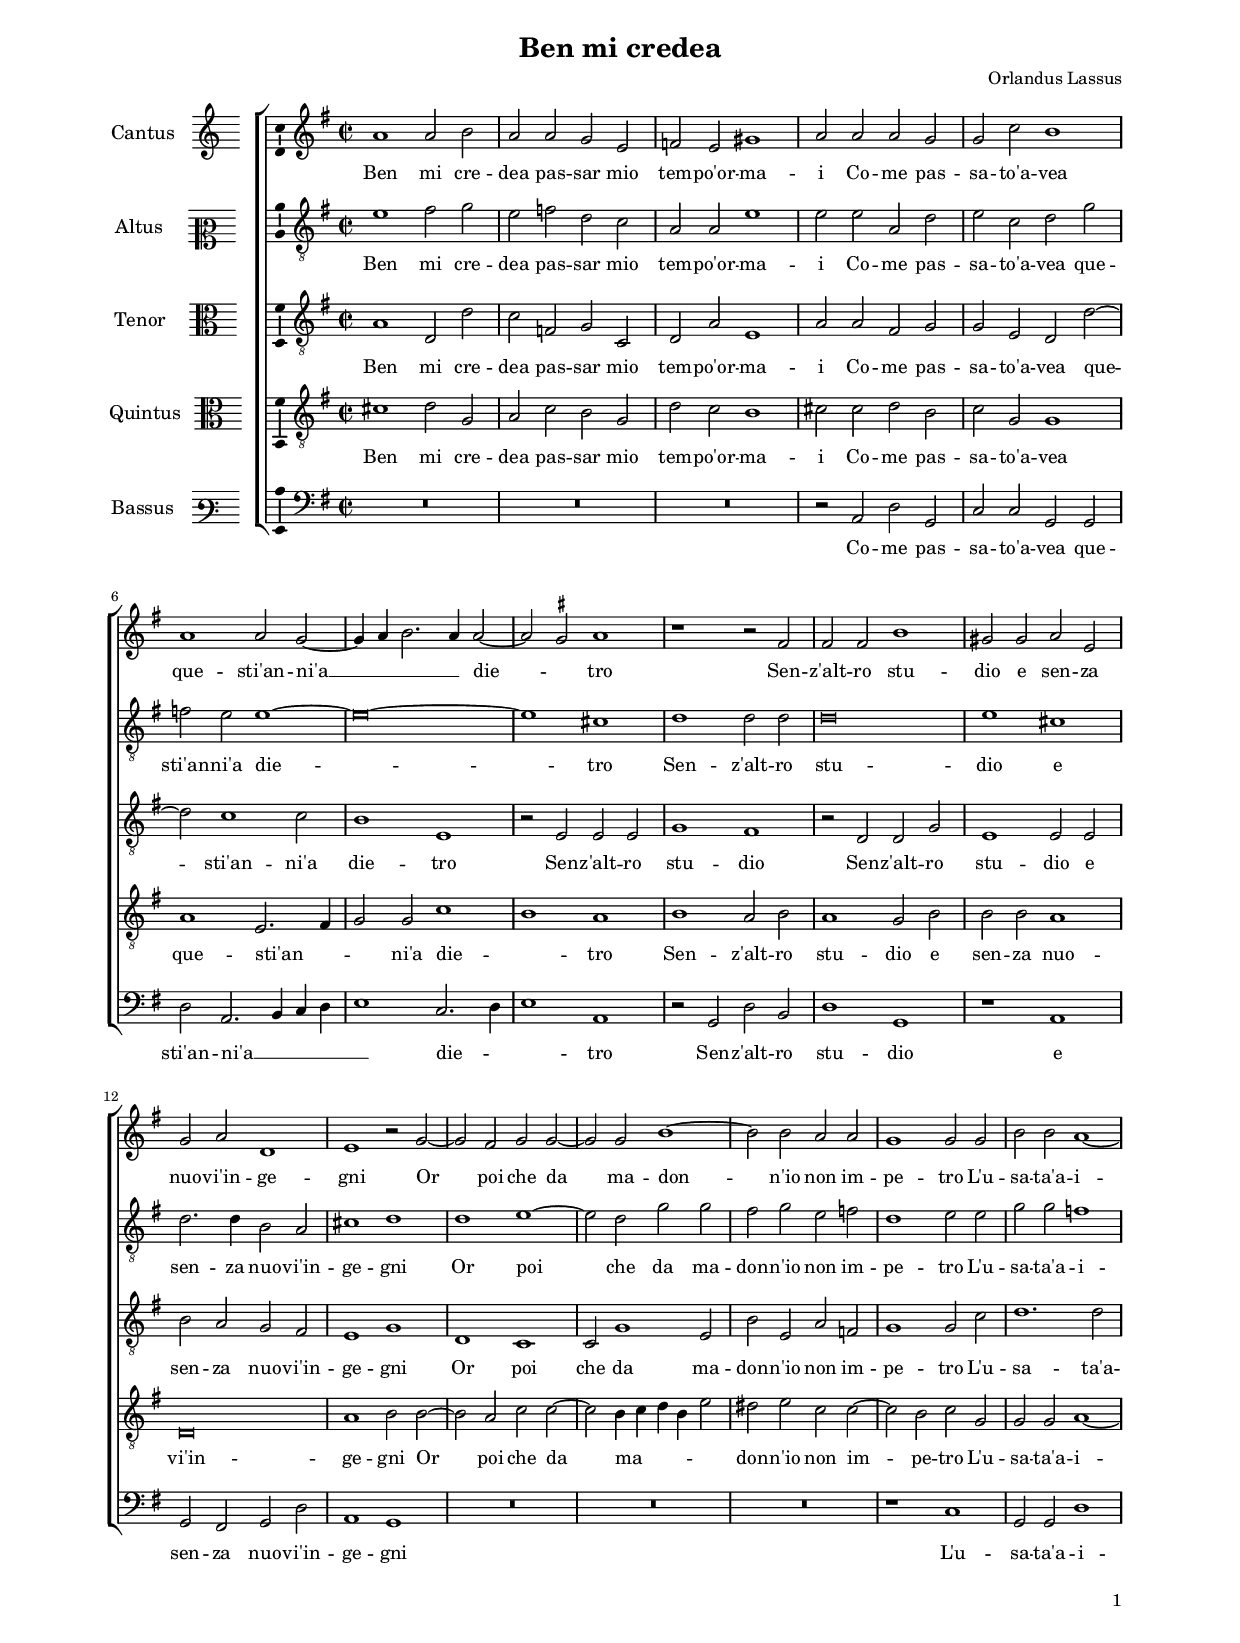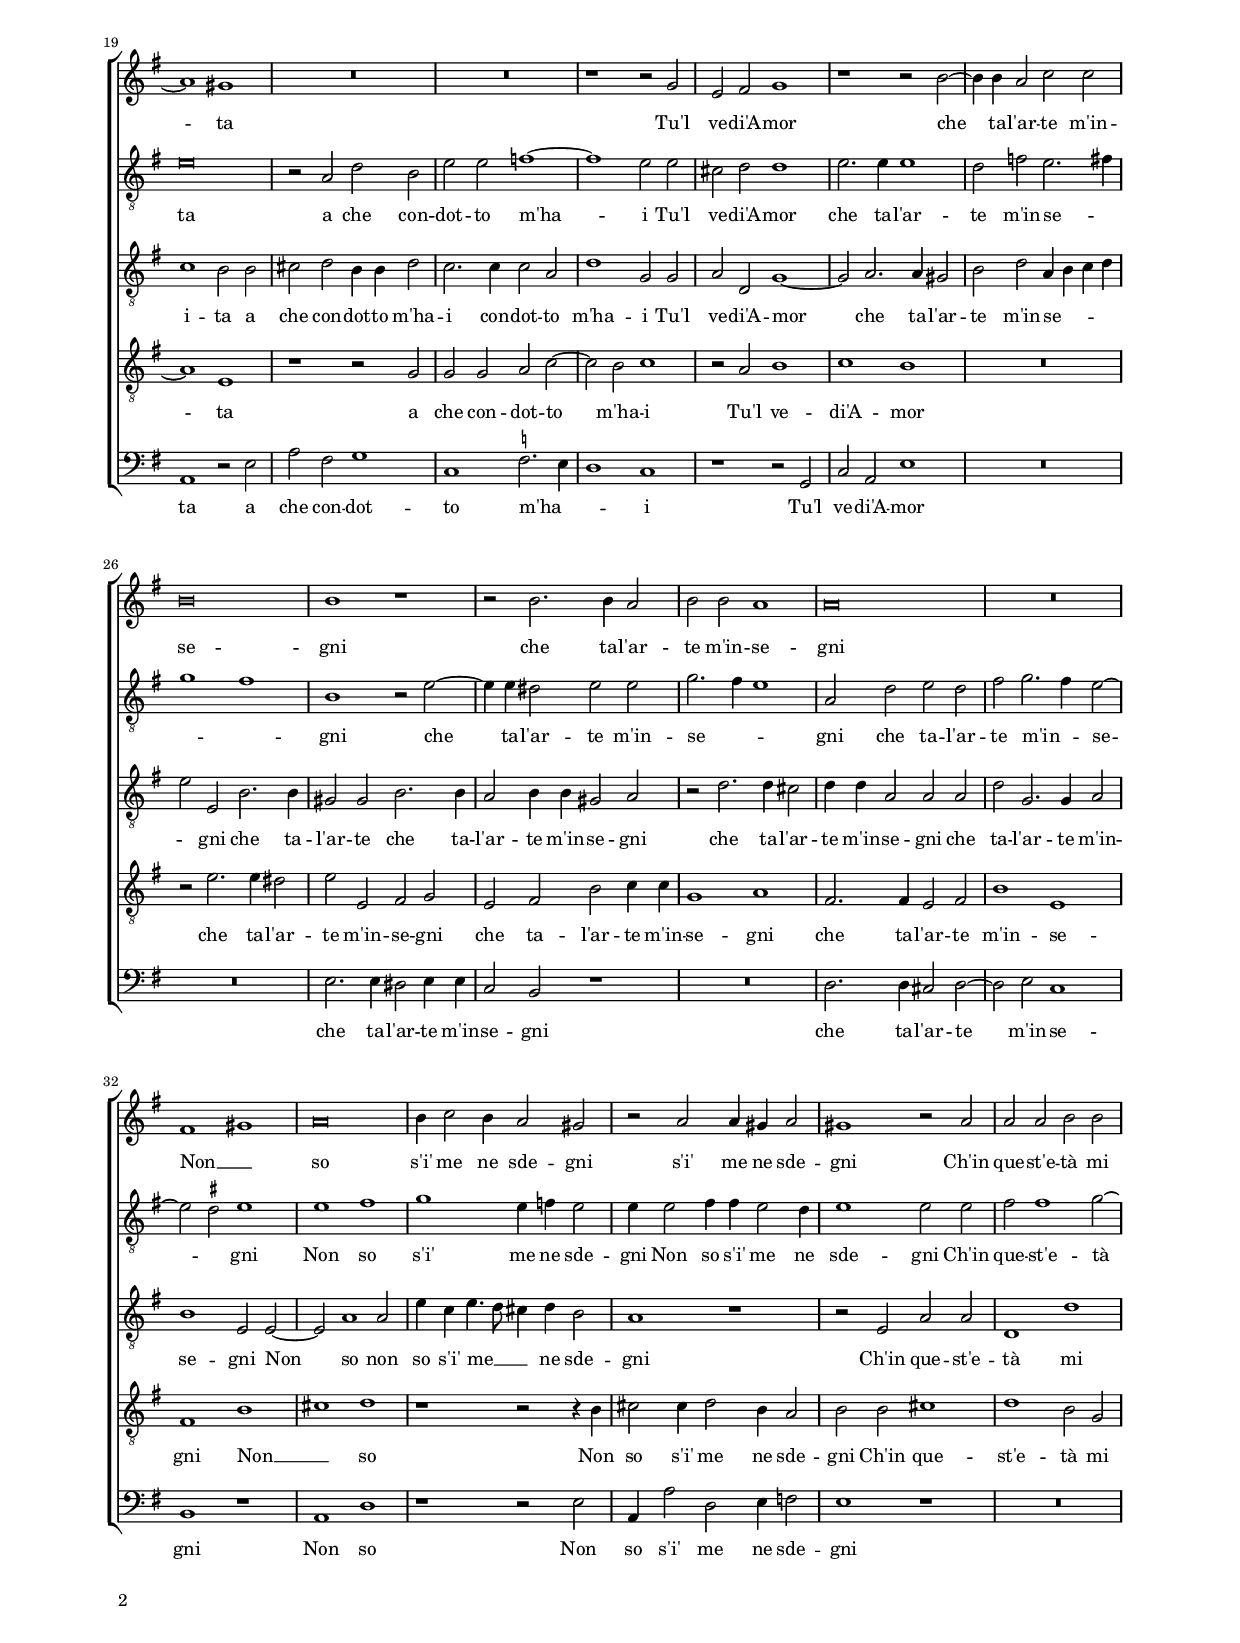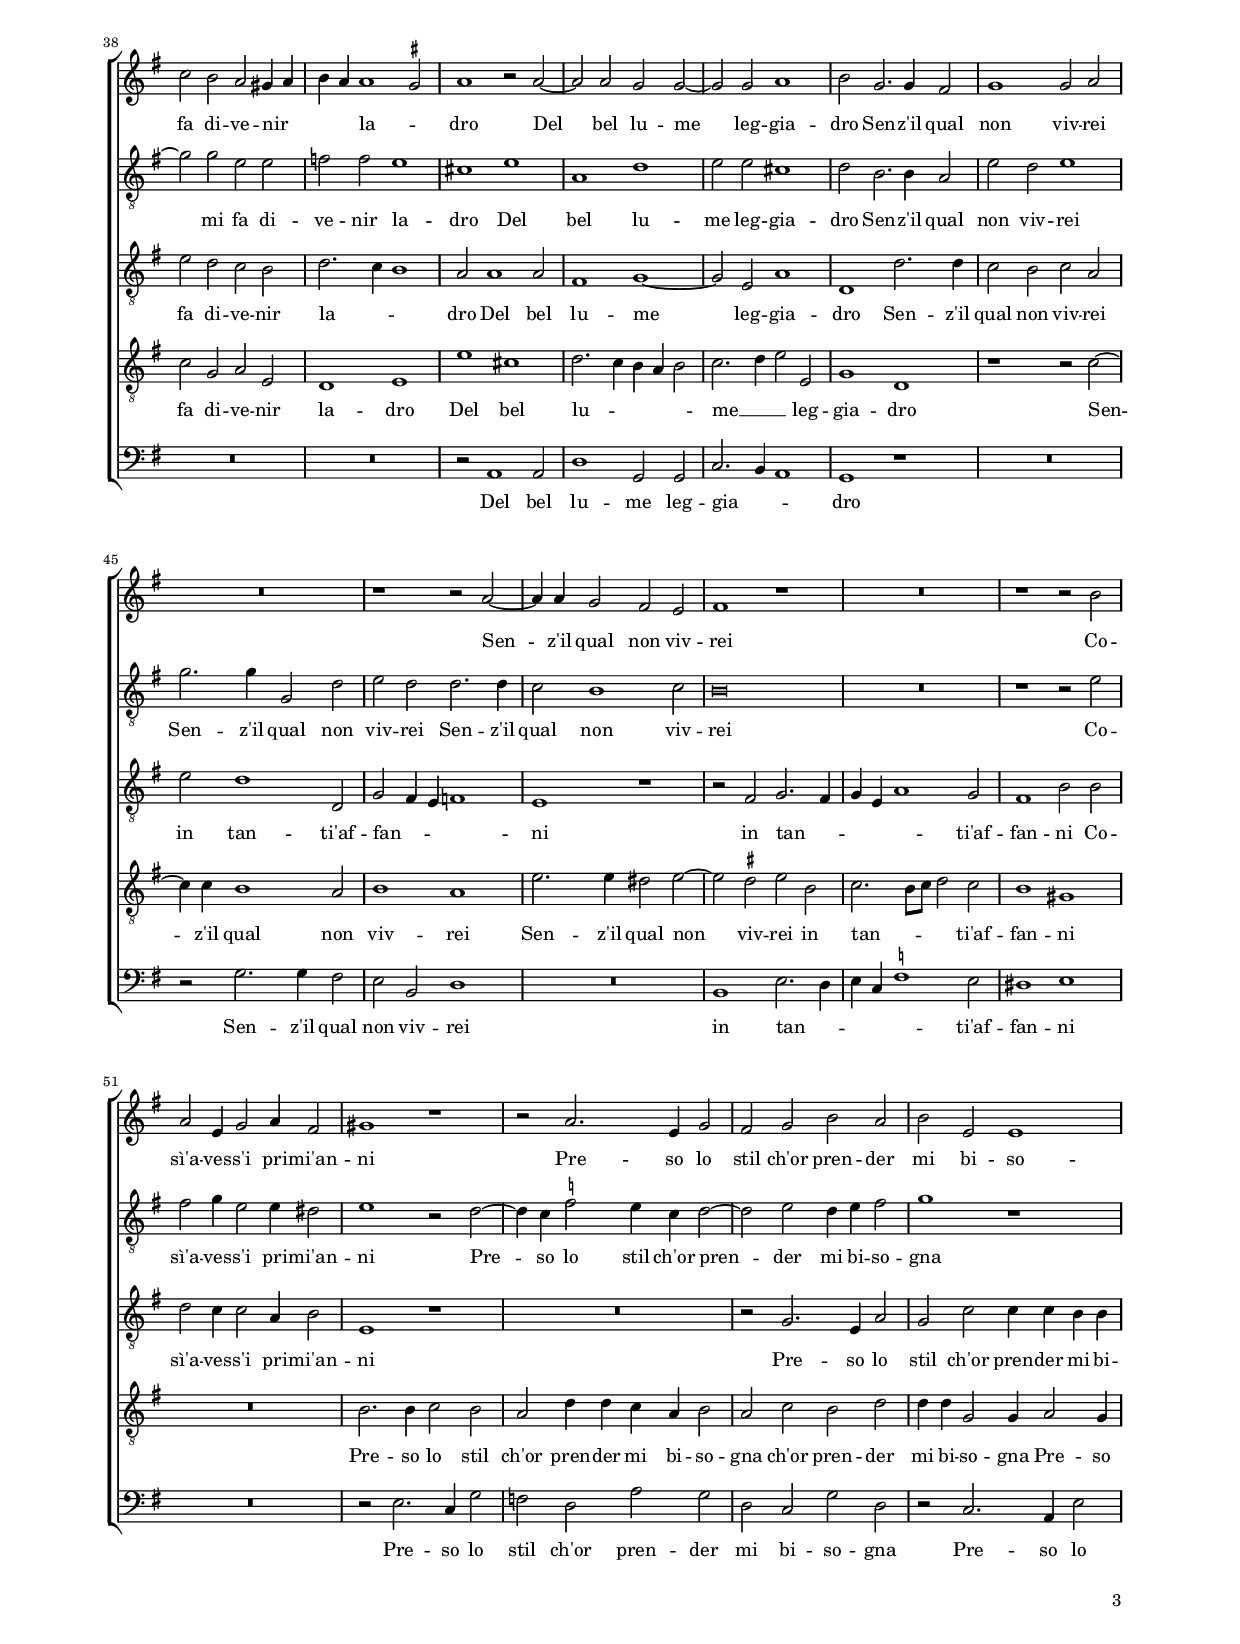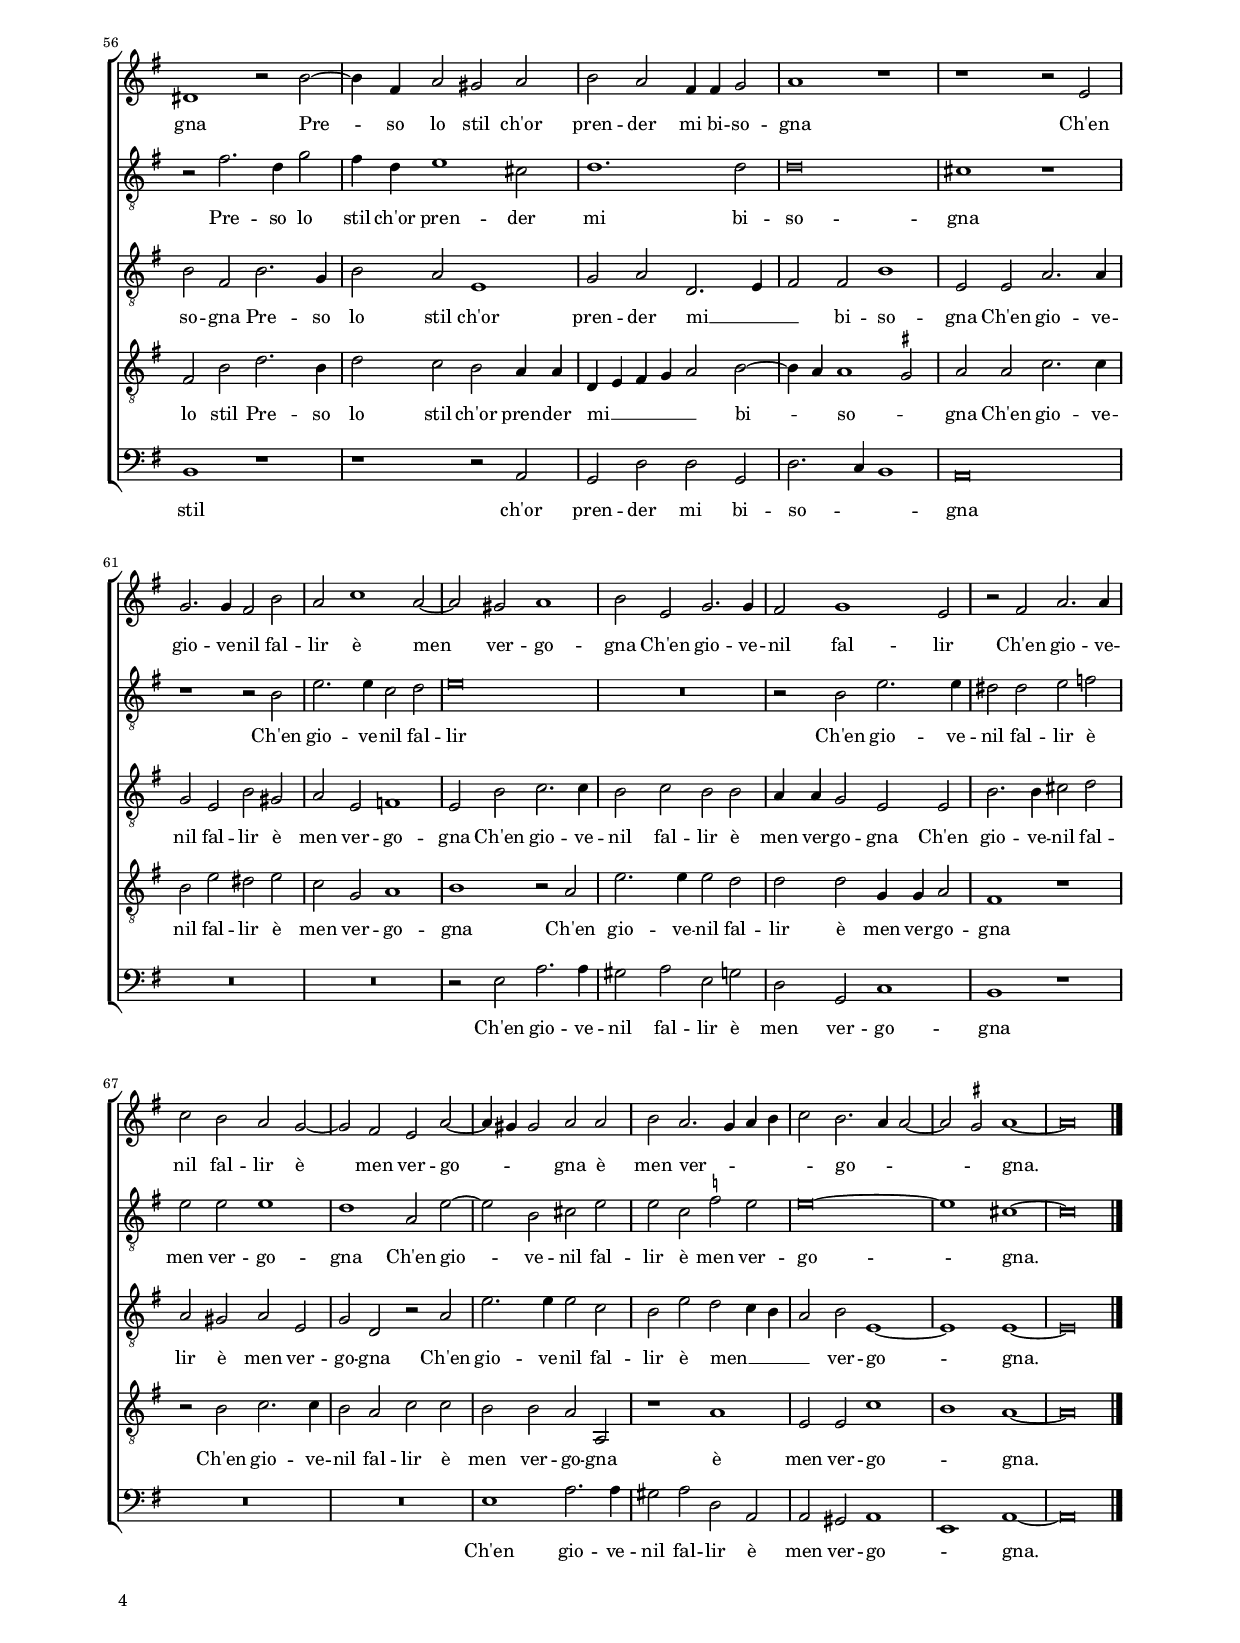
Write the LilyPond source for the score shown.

\header
{
  title="Ben mi credea"
  composer="Orlandus Lassus"
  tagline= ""
}

\version "2.24.1"
\language deutsch
#(set-global-staff-size 15)
% #(set-default-paper-size "letter")
#(ly:set-option 'point-and-click #f)

	
\paper
	{
	top-margin = 1.8 \cm
	bottom-margin = 1.2 \cm
	left-margin = 2 \cm
	right-margin = 2 \cm
	ragged-bottom = ##f
	ragged-last-bottom = ##f
	print-page-number = ##f
	system-system-spacing = #'((basic-distance . 16) (minimum-distance . 14) (padding . 5) (strechability . 150))
	oddFooterMarkup=\markup   \fill-line { "" \fromproperty #'page:page-number-string }
	evenFooterMarkup=\markup  \fill-line { \fromproperty #'page:page-number-string "" }
	last-bottom-spacing = #'((basic-distance . 12) (minimum-distance . 7) (padding . 4))
%	systems-per-page = 3
%	min-systems-per-page = 3
	markup-system-spacing.basic-distance = #12
	}

	
global = {
	\key c \major
	\time 2/2 \set Score.measureLength = #(ly:make-moment 2/1)
	\skip 1*146 \bar "|."
	}

	ficta = { \once \set suggestAccidentals = ##t }
	
	forget = #(define-music-function (music) (ly:music?) #{
		\accidentalStyle forget
		$music
		\accidentalStyle default
		#})
	
	m = \melisma
	me = \melismaEnd



incipitcantus = \markup { \score {
	{
	\set Staff.instrumentName = \markup { \fontsize #1 "Cantus" }
	\key c \major
	\clef violin
	s4 \bar ""
	}
	\layout  {
	raggedright = ##t
	indent = 1.6 \cm
	line-width = 2.4\cm
	\context { \Staff \remove Time_signature_engraver }
	\override Staff.Clef.Y-extent = #'(0 . 0)
	}} \hspace #1 }
	
      
incipitaltus = \markup { \score {
	{
	\set Staff.instrumentName = \markup { \fontsize #1 "Altus" }
	\key c \major
	\clef mezzosoprano
	s4 \bar ""
	}
	\layout  {
	raggedright = ##t
	indent = 1.6 \cm
	line-width = 2.4\cm
	\context { \Staff \remove Time_signature_engraver }
	\override Staff.Clef.Y-extent = #'(0 . 0)
	}} \hspace #1 }


incipittenor = \markup { \score {
	{
	\set Staff.instrumentName = \markup { \fontsize #1 "Tenor" }
	\key c \major
	\clef alto
	s4 \bar ""
	}
	\layout  {
	raggedright = ##t
	indent = 1.6 \cm
	line-width = 2.4\cm
	\context { \Staff \remove Time_signature_engraver }
	\override Staff.Clef.Y-extent = #'(0 . 0)
	}} \hspace #1 }
      
      
incipitquintus = \markup { \score {
	{
	\set Staff.instrumentName = \markup { \fontsize #1 "Quintus" }
	\key c \major
	\clef alto
	s4 \bar ""
	}
	\layout  {
	raggedright = ##t
	indent = 1.6 \cm
	line-width = 2.4\cm
	\context { \Staff \remove Time_signature_engraver }
	\override Staff.Clef.Y-extent = #'(0 . 0)
	}} \hspace #1 }
      
      
incipitbassus = \markup { \score {
	{
	\set Staff.instrumentName = \markup { \fontsize #1 "Bassus" }
	\key c \major
	\clef varbaritone
	s4 \bar ""
	}
	\layout  {
	raggedright = ##t
	indent = 1.6 \cm
	line-width = 2.4\cm
	\context { \Staff \remove Time_signature_engraver }
	\override Staff.Clef.Y-extent = #'(0 . 0)
	}} \hspace #1 }


cantus =  \relative c''
	{
	d1 d2 e
	d2 d c a
	b2 a cis1
	d2 d d c
%5
	c2 f e1 |
	d1 d2 c~
	c4 \m d e2. d4 \me d2~
	d2 \m \ficta cis \me d1
	r1 r2 h
%10
	h2 h e1 |
	cis2 cis d a
	c2 d g,1
	a1 r2 c~
	c2 h c c~
%15
	c2 c e1~ |
	e2 e d d
	c1 c2 c
	e2 e d1~
	d1 cis
%20
	R\breve |
	R\breve
	r1 r2 c
	a2 h c1
	r1 r2 e~
%25
	e4 e d2 f f |
	e\breve
	e1 r
	r2 e2. e4 d2
	e2 e d1
%30
	d\breve |
	R\breve
	h1 \m cis \me
	d\breve
	e4 f2 e4 d2 cis
%35
	r2 d d4 cis d2 |
	cis1 r2 d
	d2 d e e
	f2 e d cis4 \m d
	e4 d \me d1 \m \ficta cis2 \me
%40
	d1 r2 d~ |
	d2 d c c~
	c2 c d1
	e2 c2. c4 h2
	c1 c2 d
%45
	R\breve |
	r1 r2 d~
	d4 d c2 h a
	h1 r
	R\breve
%50
	r1 r2 e |
	d2 a4 c2 d4 h2
	cis1 r
	r2 d2. a4 c2
	h2 c e d
%55
	e2 a, a1 |
	gis1 r2 e'~
	e4 h d2 cis2 d
	e2 d h4 h c2
	d1 r
%60
	r1 r2 a |
	c2. c4 h2 e
	d2 f1 d2~
	d2 cis d1
	e2 a, c2. c4
%65
	h2 c1 a2 |
	r2 h d2. d4
	f2 e d c~
	c2 h a d~
	d4 \m cis cis2 \me d d
%70
	e2 d2. \m c4 d e |
	f2 \me e2. \m d4 d2~
	d2 \ficta cis \me d1~
	d\breve |
	}


altus =  \relative c'
	{
	a'1 h2 c
	a2 b g f
	d2 d a'1
	a2 a d, g
%5
	a2 f g c |
	b2 a a1~
	a\breve~
	a1 fis
	g1 g2 g
%10
	g\breve |
	a1 fis
	g2. g4 e2 d
	fis1 g
	g1 a~
%15
	a2 g c c |
	h2 c a b
	g1 a2 a
	c2 c b1
	a\breve
%20
	r2 d, g e |
	a2 a b1~
	b1 a2 a
	fis2 g g1
	a2. a4 a1
%25
	g2 b a2. \m h4
	c1 h \me
	e,1 r2 a~
	a4 a gis2 a a
	c2. \m h4 a1 \me
%30
	d,2 g a g |
	h2 c2. \m h4 \me a2~
	a2 \m \ficta gis \me a1
	a1 h
	c1 a4 b a2
%35
	a4 a2 h4 h a2 g4 |
	a1 a2 a
	h2 h1 c2~
	c2 c a a
	b2 b a1
%40
	fis1 a |
	d,1 g
	a2 a fis1
	g2 e2. e4 d2
	a'2 g a1
%45
	c2. c4 c,2 g' |
	a2 g g2. g4
	f2 e1 f2
	e\breve
	R\breve
%50
	r1 r2 a |
	h2 c4 a2 a4 gis2
	a1 r2 g~
	g4 f \ficta b2 a4 f g2~
	g2 a g4 a h2
%55
	c1 r |
	r2 h2. g4 c2
	h4 g a1 fis2
	g1. g2
	g\breve
%60
	fis1 r |
	r1 r2 e
	a2. a4 f2 g
	a\breve
	R\breve
%65
	r2 e a2. a4 |
	gis2 gis a b
	a2 a a1
	g1 d2 a'~
	a2 e fis a
%70
	a2 f \ficta b a |
	a\breve~
	a1 fis~
	fis\breve |
	}


tenor =  \relative c'
	{
	d1 g,2 g'
	f2 b, c f,
	g2 d' a1
	d2 d h c
%5
	c2 a g g'~ |
	g2 f1 f2
	e1 a,
	r2 a a a
	c1 h
%10
	r2 g g c |
	a1 a2 a
	e'2 d c h
	a1 c
	g1 f1
%15
	f2 c'1 a2 |
	e'2 a, d b
	c1 c2 f
	g1. g2
	f1 e2 e
%20
	fis2 g e4 e g2 |
	f2. f4 f2 d
	g1 c,2 c
	d2 g, c1~
	c2 d2. d4 cis2
%25
	e2 g d4 \m e f g |
	a2 \me a, e'2. e4
	cis2 cis e2. e4
	d2 e4 e cis2 d
	r2 g2. g4 fis2
%30
	g4 g d2 d d |
	g2 c,2. c4 d2
	e1 a,2 a~
	a2 d1 d2
	a'4 f a4. \m g8 fis4 \me g e2
%35
	d1 r |
	r2 a d d
	g,1 g'
	a2 g f e
	g2. \m f4 e1 \me
%40
	d2 d1 d2 |
	h1 c~
	c2 a d1
	g,1 g'2. g4
	f2 e f d
%45
	a'2 g1 g,2 |
	c2 \m h4 a b1 \me
	a1 r
	r2 h c2. \m h4
	c4 a d1 \me c2
%50
	h1 e2 e |
	g2 f4 f2 d4 e2
	a,1 r
	R\breve
	r2 c2. a4 d2
%55
	c2 f f4 f e e |
	e2 h e2. c4
	e2 d a1
	c2 d g,2. \m a4
	h2 \me h e1
%60
	a,2 a d2. d4 |
	c2 a e' cis
	d2 a b1
	a2 e' f2. f4
	e2 f e e
%65
	d4 d c2 a a |
	e'2. e4 fis2 g
	d2 cis d a
	c2 g r d'
	a'2. a4 a2 f
%70
	e2 a g \m f4 e |
	d2 \me e a,1~
	a1 a~
	a\breve |
	}

	
quintus  =  \relative c'
	{
	fis1 g2 c,
	d2 f e c
	g'2 f e1
	fis2 fis g e
%5
	f2 c c1 |
	d1 a2. \m h4
	c2 \me c f1 \m
	e1 \me d
	e1 d2 e
%10
	d1 c2 e |
	e2 e d1
	g,\breve
	d'1 e2 e~
	e2 d f f~
%15
	f2 e4 \m f g e a2 \me |
	gis2 a f f~
	f2 e f c
	c2 c d1~
	d1 a
%20
	r1 r2 c |
	c2 c d f~
	f2 e f1
	r2 d e1
	f1 e
%25
	R\breve |
	r2 a2. a4 gis2
	a2 a, h c
	a2 h e f4 f
	c1 d
%30
	h2. h4 a2 h |
	e1 a,
	h1 e \m
	fis1 \me g
	r1 r2 r4 e
%35
	fis2 fis4 g2 e4 d2 |
	e2 e fis1
	g1 e2 c
	f2 c d a
	g1 a
%40
	a'1 fis |
	g2. \m f4 e d e2 \me
	f2. \m g4 a2 \me a,
	c1 g
	r1 r2 f'~
%45
	f4 f e1 d2 |
	e1 d
	a'2. a4 gis2 a~
	a2 \ficta gis a e
	f2. \m e8 f g2 \me f
%50
	e1 cis |
	R\breve
	e2. e4 f2 e
	d2 g4 g f d e2
	d2 f e g
%55
	g4 g c,2 c4 d2 c4 |
	h2 e g2. e4
	g2 f e d4 d
	g,4 \m a h c d2 \me e~
	e4 \m d \me d1 \m \ficta cis2 \me
%60
	d2 d f2. f4 |
	e2 a gis a
	f2 c d1
	e1 r2 d
	a'2. a4 a2 g
%65
	g2 g c,4 c d2 |
	h1 r
	r2 e f2. f4
	e2 d f f
	e2 e d d,
%70
	r1 d' |
	a2 a f'1 \m
	e1 \me d~
	d\breve |
	}


bassus  =  \relative c
	{
	R\breve
	R\breve
	R\breve
	r2 d g c,
%5
	f2 f c c |
	g'2 d2. \m e4 f g
	a1 \me f2. \m g4
	a1 \me d,
	r2 c g' e
%10
	g1 c, |
	r1 d
	c2 h c g'
	d1 c
	R\breve
%15
	R\breve |
	R\breve
	r1 f
	c2 c g'1
	d1 r2 a'
%20
	d2 h c1 |
	f,1 \ficta b2. \m a4
	g1 \me f
	r1 r2 c
	f2 d a'1
%25
	R\breve |
	R\breve
	a2. a4 gis2 a4 a
	f2 e r1
	R\breve
%30
	g2. g4 fis2 g~ |
	g2 a f1
	e1 r
	d1 g
	r1 r2 a
%35
	d,4 d'2 g,2 a4 b2 |
	a1 r
	R\breve
	R\breve
	R\breve
%40
	r2 d,1 d2 |
	g1 c,2 c
	f2. \m e4 d1 \me
	c1 r
	R\breve
%45
	r2 c'2. c4 h2 |
	a2 e g1
	R\breve
	e1 a2. \m g4
	a4 f \ficta b1 \me a2
%50
	gis1 a |
	R\breve
	r2 a2. f4 c'2
	b2 g d' c
	g2 f c' g
%55
	r2 f2. d4 a'2 |
	e1 r
	r1 r2 d
	c2 g' g c,
	g'2. \m f4 e1 \me
%60
	d\breve |
	R\breve
	R\breve
	r2 a' d2. d4
	cis2 d a c
%65
	g2 c, f1 |
	e1 r
	R\breve
	R\breve
	a1 d2. d4
%70
	cis2 d g, d |
	d2 cis d1 \m
	a1 \me d~
	d\breve |
	}

lyricscantus = \lyricmode {
	Ben mi cre -- dea pas -- sar mio tem -- po'or -- ma -- i
	Co -- me pas -- sa -- to'a -- vea que -- sti'an -- ni'a __ die -- tro
	Sen -- z'alt -- ro stu -- dio e sen -- za nuo -- vi'in -- ge -- gni
	Or poi che da ma -- don -- n'io non im -- pe -- tro
	L'u -- sa -- ta'a -- i -- ta
	Tu'l ve -- di'A -- mor che ta -- l'ar -- te m'in -- se -- gni
	che ta -- l'ar -- te m'in -- se -- gni
	Non __ so s'i' me ne sde -- gni
	s'i' me ne sde -- gni
	Ch'in que -- st'e -- tà mi fa di -- ve -- nir la -- dro
	Del bel lu -- me leg -- gia -- dro
	Sen -- z'il qual non viv -- rei
	Sen -- z'il qual non viv -- rei
	Co -- sì'a -- ves -- s'i pri -- mi'an -- ni
	Pre -- so lo stil ch'or pren -- der mi bi -- so -- gna
	Pre -- so lo stil ch'or pren -- der mi bi -- so -- gna
	Ch'en gio -- ve -- nil fal -- lir è men ver -- go -- gna
	Ch'en gio -- ve -- nil fal -- lir
	Ch'en gio -- ve -- nil fal -- lir è men ver -- go -- gna
	è men ver -- go -- gna.
	}


lyricsaltus = \lyricmode {
	Ben mi cre -- dea pas -- sar mio tem -- po'or -- ma -- i
	Co -- me pas -- sa -- to'a -- vea que -- sti'an -- ni'a die -- tro
	Sen -- z'alt -- ro stu -- dio e sen -- za nuo -- vi'in -- ge -- gni
	Or poi che da ma -- don -- n'io non im -- pe -- tro
	L'u -- sa -- ta'a -- i -- ta a che con -- dot -- to m'ha -- i
	Tu'l ve -- di'A -- mor che ta -- l'ar -- te m'in -- se -- gni
	che ta -- l'ar -- te m'in -- se -- gni
	che ta -- l'ar -- te m'in -- se -- gni
	Non so s'i' me ne sde -- gni
	Non so s'i' me ne sde -- gni
	Ch'in que -- st'e -- tà mi fa di -- ve -- nir la -- dro
	Del bel lu -- me leg -- gia -- dro
	Sen -- z'il qual non viv -- rei
	Sen -- z'il qual non viv -- rei
	Sen -- z'il qual non viv -- rei
	Co -- sì'a -- ves -- s'i pri -- mi'an -- ni
	Pre -- so lo stil ch'or pren -- der mi bi -- so -- gna
	Pre -- so lo stil ch'or pren -- der mi bi -- so -- gna
	Ch'en gio -- ve -- nil fal -- lir
	Ch'en gio -- ve -- nil fal -- lir è men ver -- go -- gna
	Ch'en gio -- ve -- nil fal -- lir è men ver -- go -- gna.
	}


lyricstenor = \lyricmode {
	Ben mi cre -- dea pas -- sar mio tem -- po'or -- ma -- i
	Co -- me pas -- sa -- to'a -- vea que -- sti'an -- ni'a die -- tro
	Sen -- z'alt -- ro stu -- dio
	Sen -- z'alt -- ro stu -- dio e sen -- za nuo -- vi'in -- ge -- gni
	Or poi che da ma -- don -- n'io non im -- pe -- tro
	L'u -- sa -- ta'a -- i -- ta a che con -- dot -- to m'ha -- i
	con -- dot -- to m'ha -- i
	Tu'l ve -- di'A -- mor che ta -- l'ar -- te m'in -- se -- gni
	che ta -- l'ar -- te
	che ta -- l'ar -- te m'in -- se -- gni
	che ta -- l'ar -- te m'in -- se -- gni
	che ta -- l'ar -- te m'in -- se -- gni
	Non so 
	non so s'i' me __ ne sde -- gni
	Ch'in que -- st'e -- tà mi fa di -- ve -- nir la -- dro
	Del bel lu -- me leg -- gia -- dro
	Sen -- z'il qual non viv -- rei in tan -- ti'af -- fan -- ni
	in tan -- ti'af -- fan -- ni
	Co -- sì'a -- ves -- s'i pri -- mi'an -- ni
	Pre -- so lo stil ch'or pren -- der mi bi -- so -- gna
	Pre -- so lo stil ch'or pren -- der mi __ bi -- so -- gna
	Ch'en gio -- ve -- nil fal -- lir è men ver -- go -- gna
	Ch'en gio -- ve -- nil fal -- lir è men ver -- go -- gna
	Ch'en gio -- ve -- nil fal -- lir è men ver -- go -- gna
	Ch'en gio -- ve -- nil fal -- lir è men __ ver -- go -- gna.
	}


lyricsquintus = \lyricmode {
	Ben mi cre -- dea pas -- sar mio tem -- po'or -- ma -- i
	Co -- me pas -- sa -- to'a -- vea que -- sti'an -- ni'a die -- tro
	Sen -- z'alt -- ro stu -- dio e sen -- za nuo -- vi'in -- ge -- gni
	Or poi che da ma -- don -- n'io non im -- pe -- tro
	L'u -- sa -- ta'a -- i -- ta a che con -- dot -- to m'ha -- i
	Tu'l ve -- di'A -- mor che ta -- l'ar -- te m'in -- se -- gni
	che ta -- l'ar -- te m'in -- se -- gni
	che ta -- l'ar -- te m'in -- se -- gni
	Non __ so 
	Non so s'i' me ne sde -- gni
	Ch'in que -- st'e -- tà mi fa di -- ve -- nir la -- dro
	Del bel lu -- me __ leg -- gia -- dro
	Sen -- z'il qual non viv -- rei
	Sen -- z'il qual non viv -- rei in tan -- ti'af -- fan -- ni
	Pre -- so lo stil ch'or pren -- der mi bi -- so -- gna
	ch'or pren -- der mi bi -- so -- gna
	Pre -- so lo stil
	Pre -- so lo stil ch'or pren -- der mi __ bi -- so -- gna
	Ch'en gio -- ve -- nil fal -- lir è men ver -- go -- gna
	Ch'en gio -- ve -- nil fal -- lir è men ver -- go -- gna
	Ch'en gio -- ve -- nil fal -- lir è men ver -- go -- gna
	è men ver -- go -- gna.
	}


lyricsbassus = \lyricmode {
	Co -- me pas -- sa -- to'a -- vea que -- sti'an -- ni'a __ die -- tro
	Sen -- z'alt -- ro stu -- dio e sen -- za nuo -- vi'in -- ge -- gni
	L'u -- sa -- ta'a -- i -- ta a che con -- dot -- to m'ha -- i
	Tu'l ve -- di'A -- mor che ta -- l'ar -- te m'in -- se -- gni
	che ta -- l'ar -- te m'in -- se -- gni
	Non so 
	Non so s'i' me ne sde -- gni
	Del bel lu -- me leg -- gia -- dro
	Sen -- z'il qual non viv -- rei in tan -- ti'af -- fan -- ni
	Pre -- so lo stil ch'or pren -- der mi bi -- so -- gna
	Pre -- so lo stil ch'or pren -- der mi bi -- so -- gna
	Ch'en gio -- ve -- nil fal -- lir è men ver -- go -- gna
	Ch'en gio -- ve -- nil fal -- lir è men ver -- go -- gna.
	}


\score
{  
	\transpose c g, {
	\new ChoirStaff \with { \override StaffGrouper.staff-staff-spacing.basic-distance = #12 }
	<<

	\new Staff << \global
	\new Voice="v1" {
		\set Staff.instrumentName=\incipitcantus
%		\set Staff.instrumentName= "S"
		\set Staff.midiInstrument = "reed organ"
		\clef violin
		\cantus }
	\new Lyrics \lyricsto "v1" {\lyricscantus }
	>>


	\new Staff << \global
	\new Voice="v2" {
		\set Staff.instrumentName=\incipitaltus
%		\set Staff.instrumentName= "A"
		\set Staff.midiInstrument = "reed organ"
		\clef "G_8" % violin 
		\altus}
	\new Lyrics \lyricsto "v2" {\lyricsaltus }
	>>


	\new Staff << \global
	\new Voice="v3" {
		\set Staff.instrumentName=\incipittenor
%		\set Staff.instrumentName= "T"
		\set Staff.midiInstrument = "reed organ"
		\clef "G_8"
		\tenor }
	\new Lyrics \lyricsto "v3" {\lyricstenor }
	>>


	\new Staff << \global
	\new Voice="v5" {
		\set Staff.instrumentName=\incipitquintus
%		\set Staff.instrumentName= "Q"
		\set Staff.midiInstrument = "reed organ"
		\clef "G_8"
		\quintus}
	\new Lyrics \lyricsto "v5" {\lyricsquintus }
	>>


	\new Staff << \global
	\new Voice="v4" {
		\set Staff.instrumentName=\incipitbassus
%		\set Staff.instrumentName= "B"
		\set Staff.midiInstrument = "reed organ"
		\clef bass 
		\bassus }
	\new Lyrics \lyricsto "v4" {\lyricsbassus}
	>>

	>>
	} % transpose

	\layout
	{
	indent = 2.5\cm
	\context { \Lyrics \override VerticalAxisGroup.nonstaff-relatedstaff-spacing.padding = #1.5 }
	\context { \Staff \override TimeSignature.break-visibility = #end-of-line-invisible }
	\context { \Staff \consists Ambitus_engraver }
	\context { \Score \override BarNumber.padding = #2 }
	\context { \Voice \override NoteHead.style = #'baroque }
	}
	
\midi
	{
	\tempo 2 = 90
	}
	
}


% EOF
